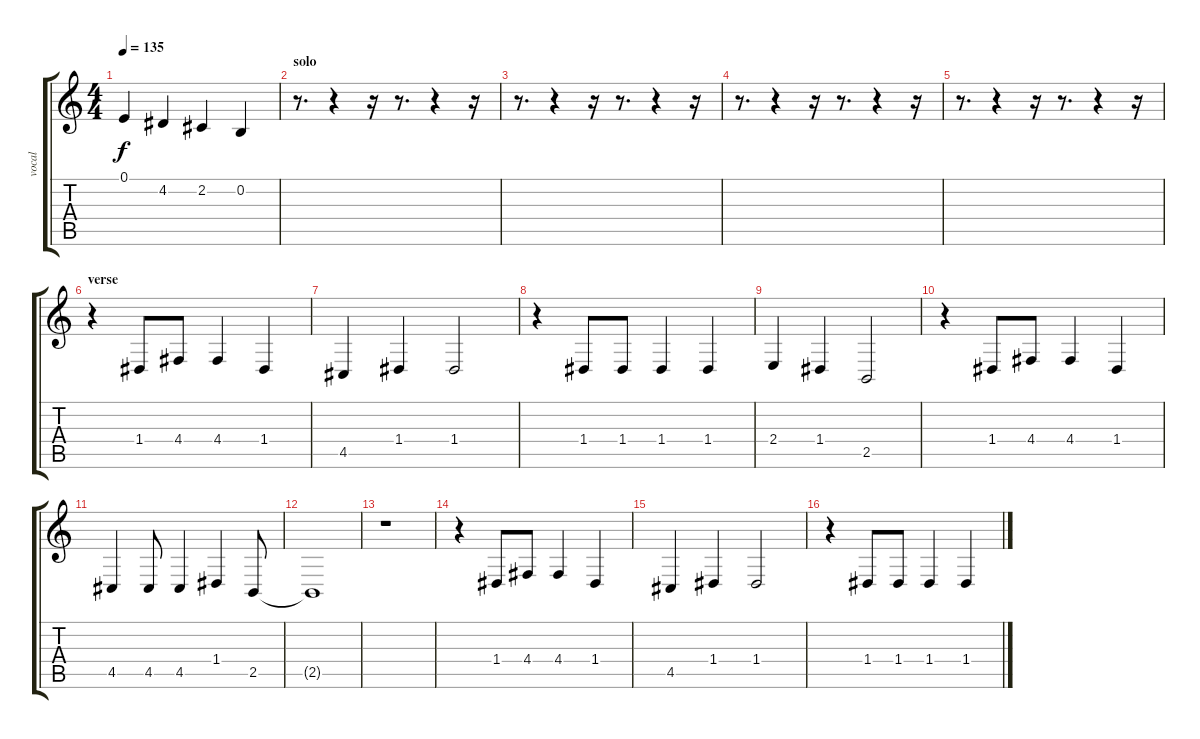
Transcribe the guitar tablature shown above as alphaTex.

\track ("vocal" "vocal") {instrument flute}
\staff {score tabs}
\tuning (E4 B3 G3 D3 A2 E2) {hide}
\ts (4 4)
\tempo 135
\clef g2
\ks c
0.1.4{dy f} 4.2.4 2.2.4 0.2.4 |
\section ("" "solo")
r.8{d} r.4 r.16 r.8{d} r.4 r.16 |
r.8{d} r.4 r.16 r.8{d} r.4 r.16 |
r.8{d} r.4 r.16 r.8{d} r.4 r.16 |
r.8{d} r.4 r.16 r.8{d} r.4 r.16 |
\section ("" "verse")
r.4 1.4.8 4.4.8 4.4.4 1.4.4 |
4.5.4 1.4.4 1.4.2 |
r.4 1.4.8 1.4.8 1.4.4 1.4.4 |
2.4.4 1.4.4 2.5.2 |
r.4 1.4.8 4.4.8 4.4.4 1.4.4 |
4.5.4 4.5.8 4.5.4 1.4.4 2.5.8 |
2.5{t}.1 |
r.1 |
r.4 1.4.8 4.4.8 4.4.4 1.4.4 |
4.5.4 1.4.4 1.4.2 |
r.4 1.4.8 1.4.8 1.4.4 1.4.4
